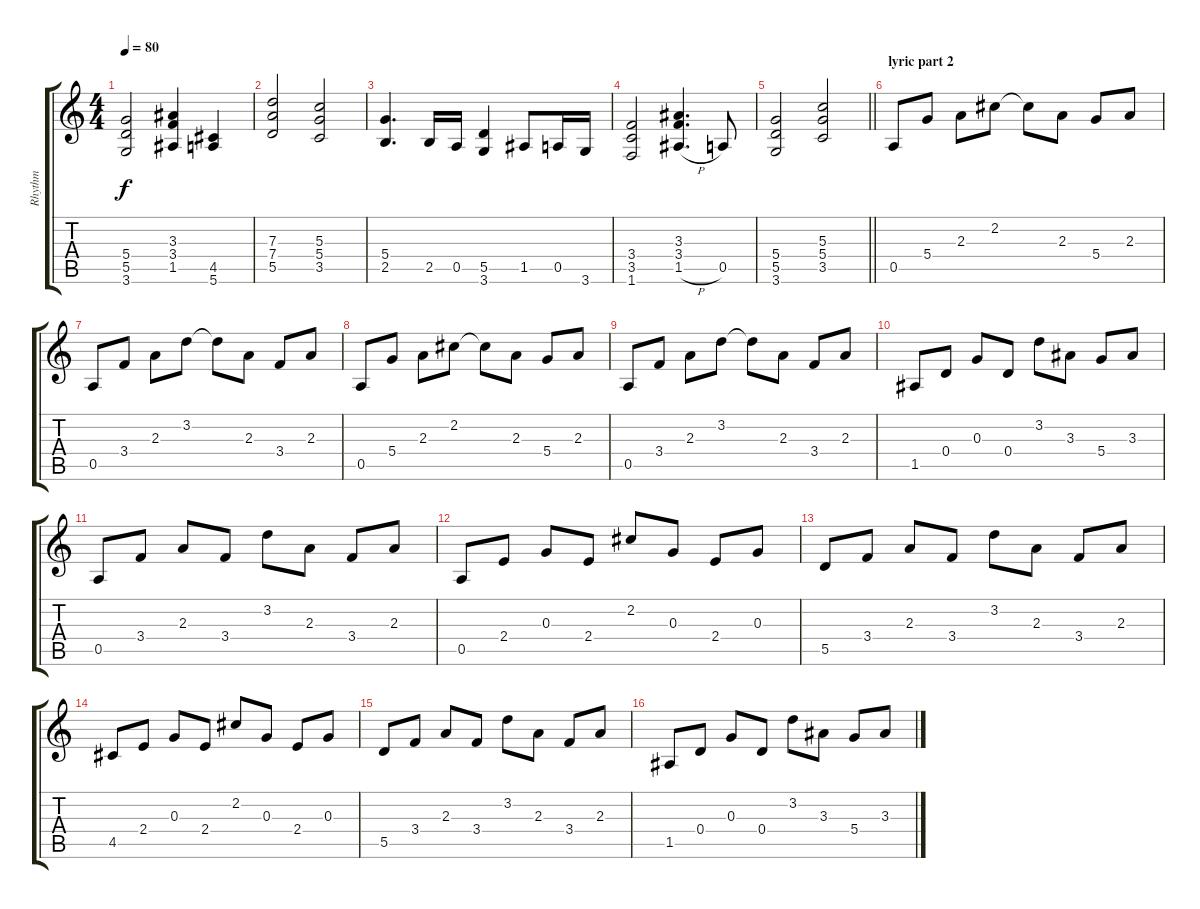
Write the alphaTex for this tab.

\track ("Rhythm" "Rhythm") {instrument distortionguitar}
\staff {score tabs}
\tuning (E4 B3 G3 D3 A2 E2) {hide}
\ts (4 4)
\tempo 80
\clef g2
\ks c
(5.4 5.5 3.6).2{dy f} (3.3 3.4 1.5).4 (4.5 5.6).4 |
(7.3 7.4 5.5).2 (5.3 5.4 3.5).2 |
(5.4 2.5).4{d} 2.5.16 0.5.16 (5.5 3.6).4 1.5.8 0.5.16 3.6.16 |
(3.4 3.5 1.6).2 (3.3 3.4 1.5{h}).4{d} 0.5.8 |
\barLineRight lightlight
(5.4 5.5 3.6).2 (5.3 5.4 3.5).2 |
\section ("" "lyric part 2")
0.5.8{instrument acousticguitarsteel} 5.4.8 2.3.8 2.2.8 2.2{t}.8 2.3.8 5.4.8 2.3.8 |
0.5.8 3.4.8 2.3.8 3.2.8 3.2{t}.8 2.3.8 3.4.8 2.3.8 |
0.5.8 5.4.8 2.3.8 2.2.8 2.2{t}.8 2.3.8 5.4.8 2.3.8 |
0.5.8 3.4.8 2.3.8 3.2.8 3.2{t}.8 2.3.8 3.4.8 2.3.8 |
1.5.8 0.4.8 0.3.8 0.4.8 3.2.8 3.3.8 5.4.8 3.3.8 |
0.5.8 3.4.8 2.3.8 3.4.8 3.2.8 2.3.8 3.4.8 2.3.8 |
0.5.8 2.4.8 0.3.8 2.4.8 2.2.8 0.3.8 2.4.8 0.3.8 |
5.5.8 3.4.8 2.3.8 3.4.8 3.2.8 2.3.8 3.4.8 2.3.8 |
4.5.8 2.4.8 0.3.8 2.4.8 2.2.8 0.3.8 2.4.8 0.3.8 |
5.5.8 3.4.8 2.3.8 3.4.8 3.2.8 2.3.8 3.4.8 2.3.8 |
1.5.8 0.4.8 0.3.8 0.4.8 3.2.8 3.3.8 5.4.8 3.3.8
